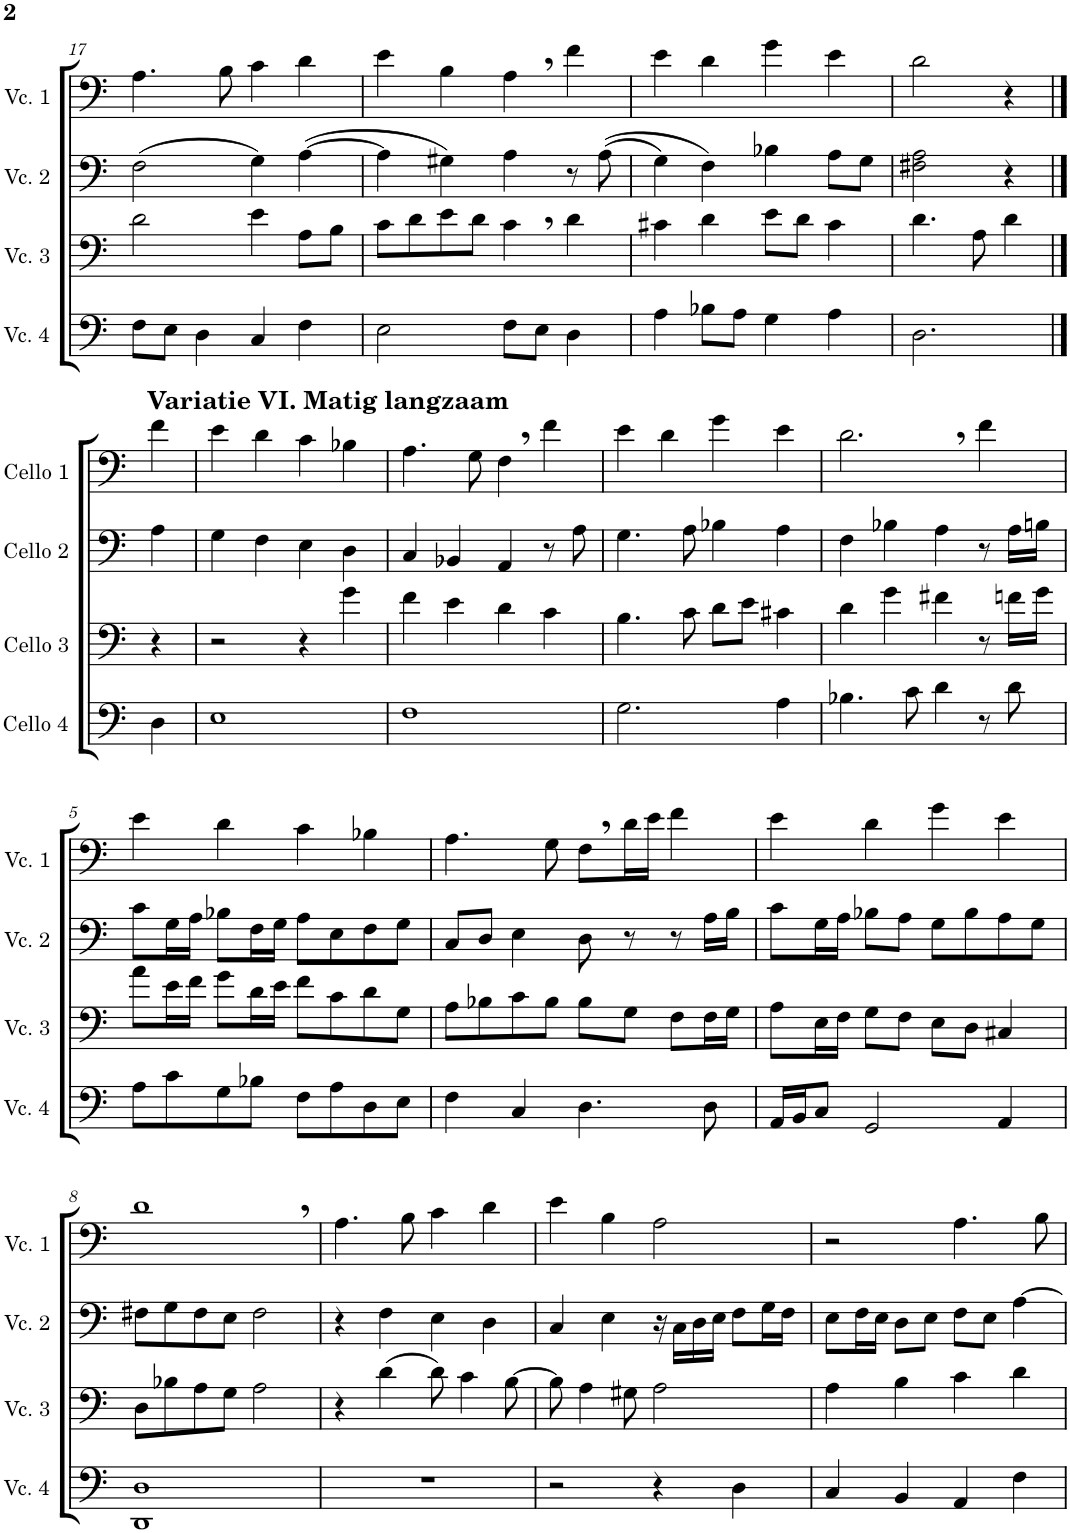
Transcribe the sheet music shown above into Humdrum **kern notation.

**kern	**kern	**kern	**kern
*part4	*part3	*part2	*part1
*staff4	*staff3	*staff2	*staff1
*I"Cello 4	*I"Cello 3	*I"Cello 2	*I"Cello 1
!!LO:PB:g=z
*clefF4	*clefF4	*clefF4	*clefF4
*k[]	*k[]	*k[]	*k[]
*M4/4	*M4/4	*M4/4	*M4/4
*met(c)	*met(c)	*met(c)	*met(c)
=17	=17	=17	=17
8F\L	2d\	(2F\	4.A\
8E\J	.	.	.
4D\	.	.	.
.	.	.	8B\
4C/	4e\	4G\)	4c\
4F\	8A\L	([4A\	4d\
.	8B\J	.	.
=18	=18	=18	=18
2E\	8c\L	4A\]	4e\
.	8d\	.	.
.	8e\	4G#X\)	4B\
.	8d\J	.	.
8F\L	4c,\	4A\	4A,\
8E\J	.	.	.
4D\	4d\	8r	4f\
.	.	((8A\	.
=19	=19	=19	=19
4A\	4c#X\	4G\)	4e\
8B-X\L	4d\	4F\)	4d\
8A\J	.	.	.
4G\	8e\L	4B-X\	4g\
.	8d\J	.	.
4A\	4c#\	8A\L	4e\
.	.	8G\J	.
=20	=20	=20	=20
2.D\	4.d\	2F#X\ 2A\	2d\
.	8A\	.	.
.	4d\	4r	4r
!!LO:LB:g=z
==	==	==	==
!	!	!	!LO:TX:a:B:t=Variatie VI. Matig langzaam
4D\	4r	4A\	4f\
=1	=1	=1	=1
1E	2r	4G\	4e\
.	.	4F\	4d\
.	4r	4E\	4c\
.	4g\	4D\	4B-X\
=2	=2	=2	=2
1F	4f\	4C/	4.A\
.	4e\	4BB-X/	.
.	.	.	8G\
.	4d\	4AA/	4F,\
.	4c\	8r	4f\
.	.	8A\	.
=3	=3	=3	=3
2.G\	4.B\	4.G\	4e\
.	.	.	4d\
.	8c\	8A\	.
.	8d\L	4B-X\	4g\
.	8e\J	.	.
4A\	4c#X\	4A\	4e\
=4	=4	=4	=4
4.B-X\	4d\	4F\	2.d,\
.	4g\	4B-X\	.
8c\	.	.	.
4d\	4f#X\	4A\	.
8r	8r	8r	4f\
8d\	16fn\LL	16A\LL	.
.	16g\JJ	16Bn\JJ	.
!!LO:LB:g=z
=5	=5	=5	=5
8A\L	8a\L	8c\L	4e\
8c\	16e\L	16G\L	.
.	16f\JJ	16A\JJ	.
8G\	8g\L	8B-X\L	4d\
8B-X\J	16d\L	16F\L	.
.	16e\JJ	16G\JJ	.
8F\L	8f\L	8A\L	4c\
8A\	8c\	8E\	.
8D\	8d\	8F\	4B-X\
8E\J	8G\J	8G\J	.
=6	=6	=6	=6
4F\	8A\L	8C/L	4.A\
.	8B-X\	8D/J	.
4C/	8c\	4E\	.
.	8B-\J	.	8G\
4.D\	8B-\L	8D\	8F,\L
.	8G\J	8r	16d\L
.	.	.	16e\JJ
.	8F\L	8r	4f\
8D\	16F\L	16A\LL	.
.	16G\JJ	16B\JJ	.
=7	=7	=7	=7
16AA/LL	8A\L	8c\L	4e\
16BB/J	.	.	.
8C/J	16E\L	16G\L	.
.	16F\JJ	16A\JJ	.
2GG/	8G\L	8B-X\L	4d\
.	8F\J	8A\J	.
.	8E\L	8G\L	4g\
.	8D\J	8B-\	.
4AA/	4C#X/	8A\	4e\
.	.	8G\J	.
!!LO:LB:g=z
=8	=8	=8	=8
1DD 1D	8D\L	8F#X\L	1d,
.	8B-X\	8G\	.
.	8A\	8F#\	.
.	8G\J	8E\J	.
.	2A\	2F#\	.
=9	=9	=9	=9
1r	4r	4r	4.A\
.	(4d\	4F\	.
.	.	.	8B\
.	8d\)	4E\	4c\
.	4c\	.	.
.	.	4D\	4d\
.	[8B\	.	.
=10	=10	=10	=10
2r	8B\]	4C/	4e\
.	4A\	.	.
.	.	4E\	4B\
.	8G#X\	.	.
4r	2A\	16r	2A\
.	.	16C\LL	.
.	.	16D\	.
.	.	16E\JJ	.
4D\	.	8F\L	.
.	.	16G\L	.
.	.	16F\JJ	.
=11	=11	=11	=11
4C/	4A\	8E\L	2r
.	.	16F\L	.
.	.	16E\JJ	.
4BB/	4B\	8D\L	.
.	.	8E\J	.
4AA/	4c\	8F\L	4.A\
.	.	8E\J	.
4F\	4d\	[4A\	.
.	.	.	8B\
=	=	=	=
*-	*-	*-	*-
